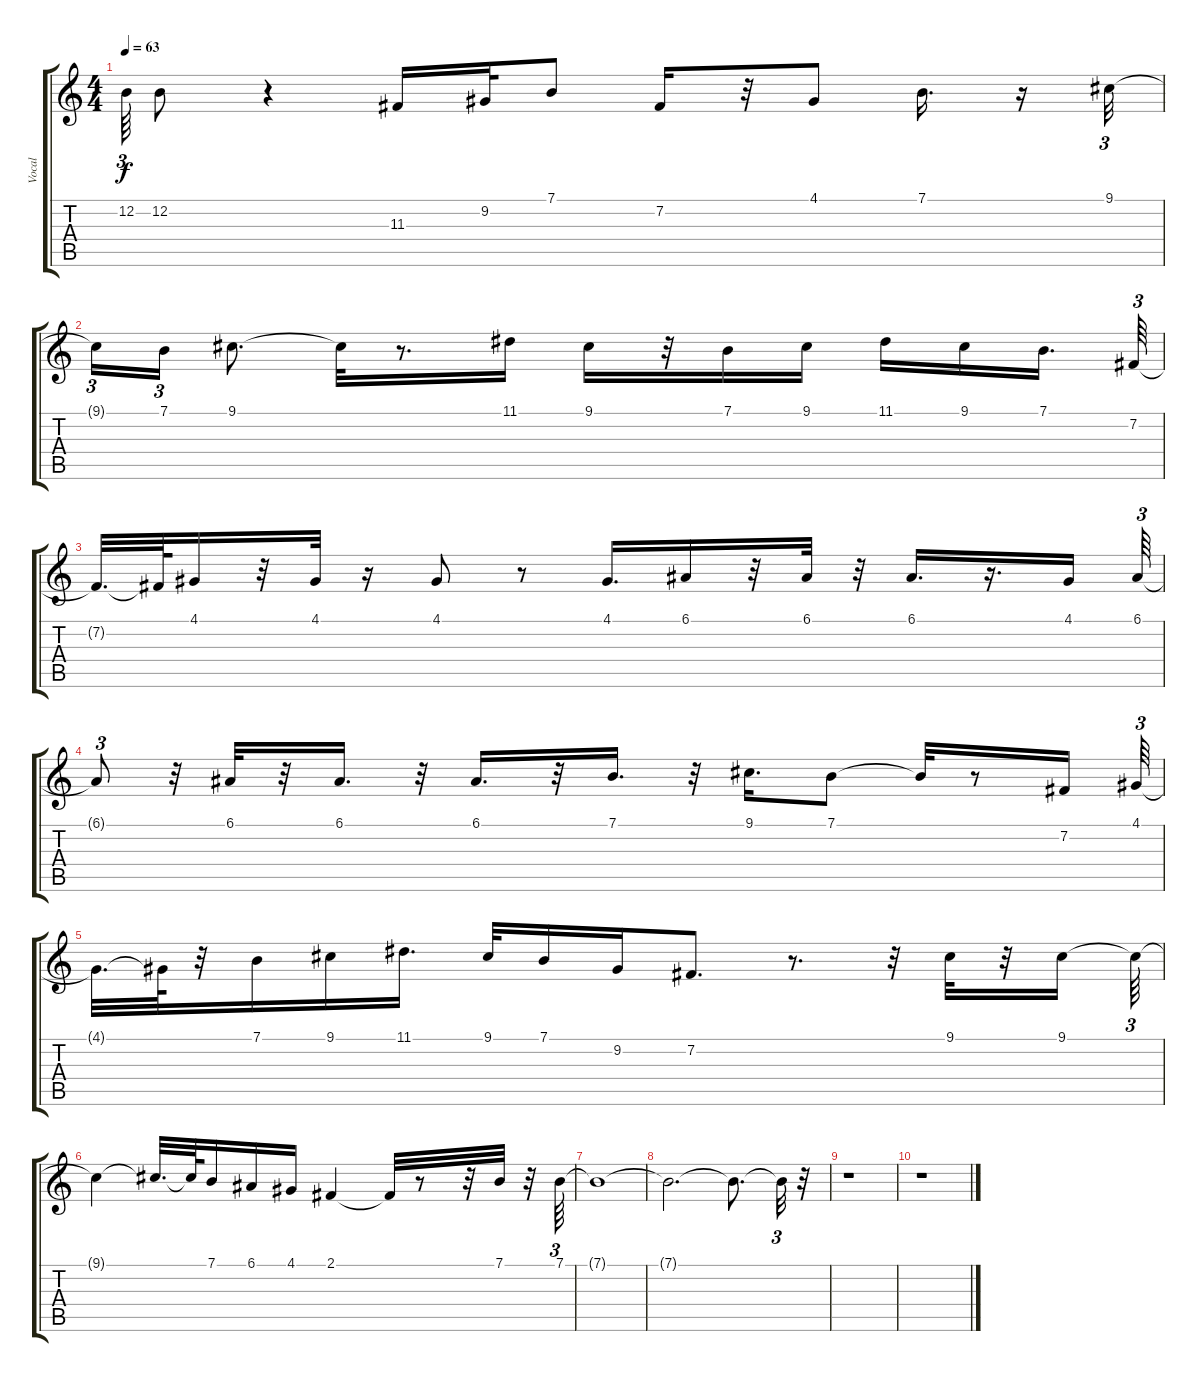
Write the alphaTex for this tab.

\track ("Vocal" "Vocal") {instrument vibraphone}
\staff {score tabs}
\tuning (E4 B3 G3 D3 A2 E2) {hide}
\ts (4 4)
\tempo 63
\clef g2
\ks c
12.2{t}.64{tu (3 2) dy f} 12.2.8 r.4 11.3.16 9.2.32 7.1.8 7.2.16 r.32 4.1.8 7.1.16{d} r.16 9.1.32{tu (3 2)} |
9.1{t}.16{tu (3 2)} 7.1.16{tu (3 2)} 9.1.8{d} 9.1{t}.32 r.8{d} 11.1.16 9.1.16 r.32 7.1.16 9.1.16 11.1.16 9.1.16 7.1.16{d} 7.2.64{tu (3 2)} |
7.2{t}.32{d} 7.2{t}.64 4.1.16 r.32 4.1.32 r.16 4.1.8 r.8 4.1.16{d} 6.1.16 r.32 6.1.32 r.32 6.1.16{d} r.16{d} 4.1.16 6.1.64{tu (3 2)} |
6.1{t}.8{tu (3 2)} r.32 6.1.32 r.32 6.1.16{d} r.32 6.1.16{d} r.32 7.1.16{d} r.32 9.1.16{d} 7.1.8 7.1{t}.32 r.8 7.2.16 4.1.64{tu (3 2)} |
4.1{t}.32{d} 4.1{t}.64 r.32 7.1.16 9.1.16 11.1.16{d} 9.1.32 7.1.16 9.2.16 7.2.8{d} r.8{d} r.32 9.1.32 r.32 9.1.16 9.1{t}.64{tu (3 2)} |
9.1{t}.4 9.1{t}.32{d} 9.1{t}.64 7.1.16 6.1.16 4.1.16 2.1.4 2.1{t}.32 r.8 r.32 7.1.32 r.32 7.1.64{tu (3 2)} |
7.1{t}.1 |
7.1{t}.2{d} 7.1{t}.8{d} 7.1{t}.32{tu (3 2)} r.32 |
r.1 |
r.1
